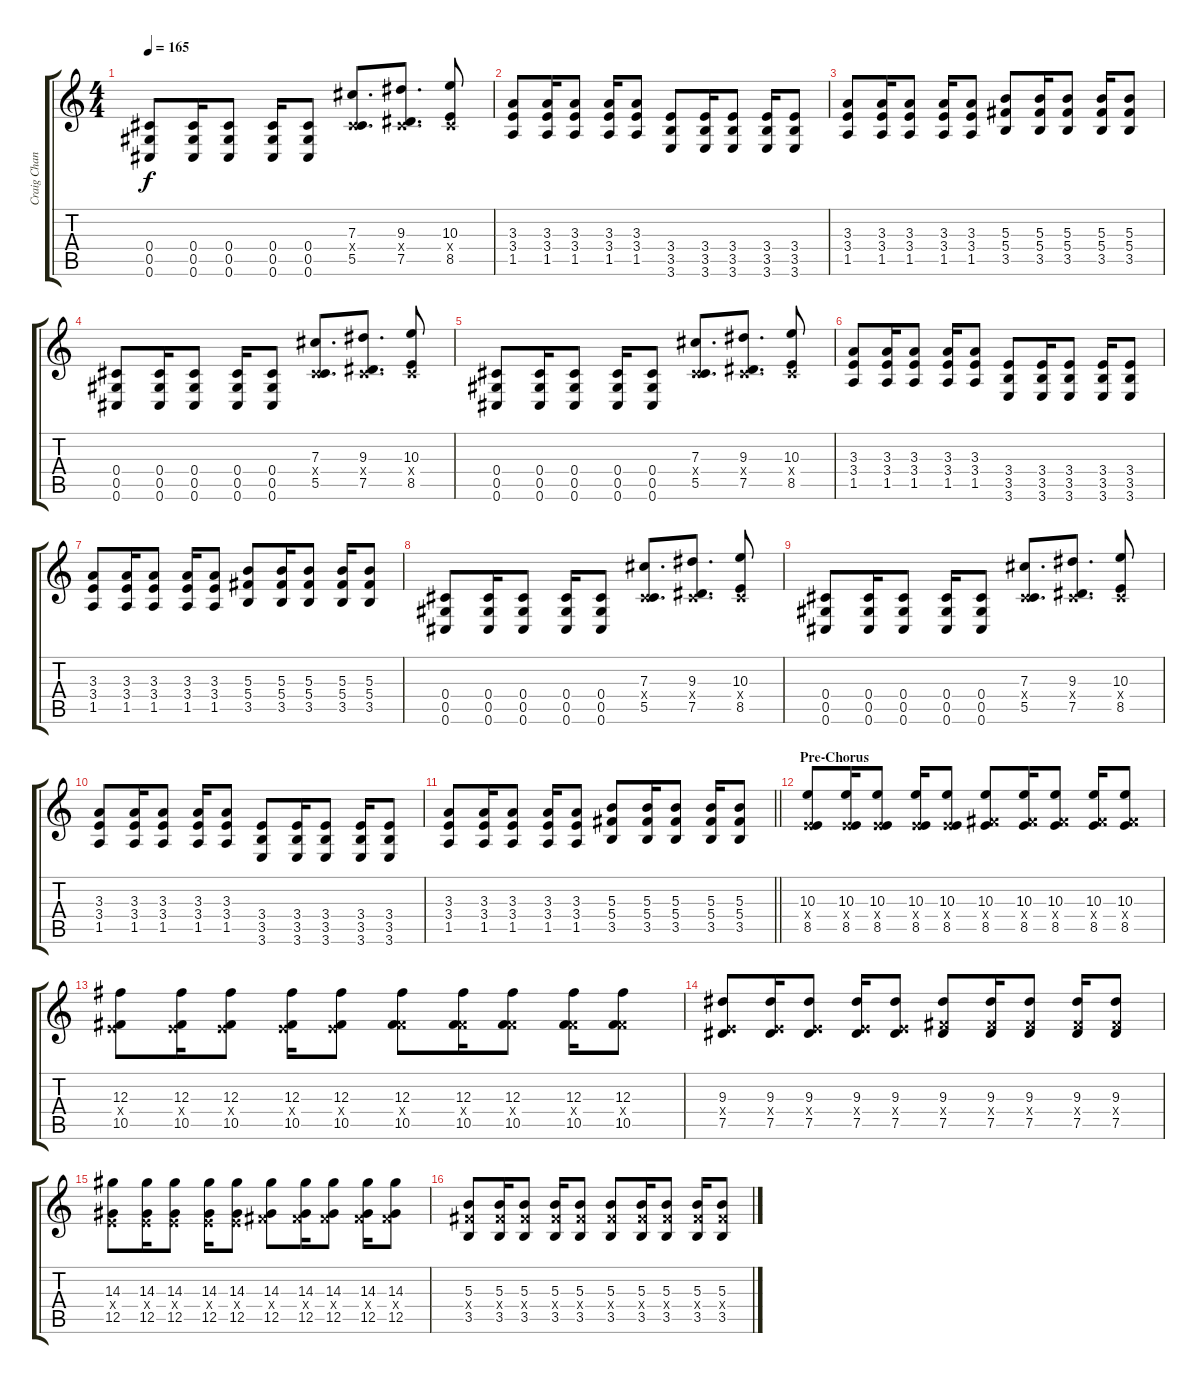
\track ("Craig Chaney" "Craig Chan") {instrument distortionguitar}
\staff {score tabs}
\tuning (Eb4 Bb3 Gb3 Db3 Ab2 Db2) {hide}
\ts (4 4)
\tempo 165
\clef g2
\ks c
(0.4 0.5 0.6).8{dy f} (0.4 0.5 0.6).16 (0.4 0.5 0.6).8 (0.4 0.5 0.6).16 (0.4 0.5 0.6).8 (7.3 0.4{x} 5.5).8{d} (9.3 0.4{x} 7.5).8{d} (10.3 0.4{x} 8.5).8 |
(3.3 3.4 1.5).8 (3.3 3.4 1.5).16 (3.3 3.4 1.5).8 (3.3 3.4 1.5).16 (3.3 3.4 1.5).8 (3.4 3.5 3.6).8 (3.4 3.5 3.6).16 (3.4 3.5 3.6).8 (3.4 3.5 3.6).16 (3.4 3.5 3.6).8 |
(3.3 3.4 1.5).8 (3.3 3.4 1.5).16 (3.3 3.4 1.5).8 (3.3 3.4 1.5).16 (3.3 3.4 1.5).8 (5.3 5.4 3.5).8 (5.3 5.4 3.5).16 (5.3 5.4 3.5).8 (5.3 5.4 3.5).16 (5.3 5.4 3.5).8 |
(0.4 0.5 0.6).8 (0.4 0.5 0.6).16 (0.4 0.5 0.6).8 (0.4 0.5 0.6).16 (0.4 0.5 0.6).8 (7.3 0.4{x} 5.5).8{d} (9.3 0.4{x} 7.5).8{d} (10.3 0.4{x} 8.5).8 |
(0.4 0.5 0.6).8 (0.4 0.5 0.6).16 (0.4 0.5 0.6).8 (0.4 0.5 0.6).16 (0.4 0.5 0.6).8 (7.3 0.4{x} 5.5).8{d} (9.3 0.4{x} 7.5).8{d} (10.3 0.4{x} 8.5).8 |
(3.3 3.4 1.5).8 (3.3 3.4 1.5).16 (3.3 3.4 1.5).8 (3.3 3.4 1.5).16 (3.3 3.4 1.5).8 (3.4 3.5 3.6).8 (3.4 3.5 3.6).16 (3.4 3.5 3.6).8 (3.4 3.5 3.6).16 (3.4 3.5 3.6).8 |
(3.3 3.4 1.5).8 (3.3 3.4 1.5).16 (3.3 3.4 1.5).8 (3.3 3.4 1.5).16 (3.3 3.4 1.5).8 (5.3 5.4 3.5).8 (5.3 5.4 3.5).16 (5.3 5.4 3.5).8 (5.3 5.4 3.5).16 (5.3 5.4 3.5).8 |
(0.4 0.5 0.6).8 (0.4 0.5 0.6).16 (0.4 0.5 0.6).8 (0.4 0.5 0.6).16 (0.4 0.5 0.6).8 (7.3 0.4{x} 5.5).8{d} (9.3 0.4{x} 7.5).8{d} (10.3 0.4{x} 8.5).8 |
(0.4 0.5 0.6).8 (0.4 0.5 0.6).16 (0.4 0.5 0.6).8 (0.4 0.5 0.6).16 (0.4 0.5 0.6).8 (7.3 0.4{x} 5.5).8{d} (9.3 0.4{x} 7.5).8{d} (10.3 0.4{x} 8.5).8 |
(3.3 3.4 1.5).8 (3.3 3.4 1.5).16 (3.3 3.4 1.5).8 (3.3 3.4 1.5).16 (3.3 3.4 1.5).8 (3.4 3.5 3.6).8 (3.4 3.5 3.6).16 (3.4 3.5 3.6).8 (3.4 3.5 3.6).16 (3.4 3.5 3.6).8 |
\barLineRight lightlight
(3.3 3.4 1.5).8 (3.3 3.4 1.5).16 (3.3 3.4 1.5).8 (3.3 3.4 1.5).16 (3.3 3.4 1.5).8 (5.3 5.4 3.5).8 (5.3 5.4 3.5).16 (5.3 5.4 3.5).8 (5.3 5.4 3.5).16 (5.3 5.4 3.5).8 |
\section ("" "Pre-Chorus")
(10.3 3.4{x} 8.5).8 (10.3 3.4{x} 8.5).16 (10.3 3.4{x} 8.5).8 (10.3 3.4{x} 8.5).16 (10.3 3.4{x} 8.5).8 (10.3 5.4{x} 8.5).8 (10.3 5.4{x} 8.5).16 (10.3 5.4{x} 8.5).8 (10.3 5.4{x} 8.5).16 (10.3 5.4{x} 8.5).8 |
(12.3 3.4{x} 10.5).8 (12.3 3.4{x} 10.5).16 (12.3 3.4{x} 10.5).8 (12.3 3.4{x} 10.5).16 (12.3 3.4{x} 10.5).8 (12.3 5.4{x} 10.5).8 (12.3 5.4{x} 10.5).16 (12.3 5.4{x} 10.5).8 (12.3 5.4{x} 10.5).16 (12.3 5.4{x} 10.5).8 |
(9.3 3.4{x} 7.5).8 (9.3 3.4{x} 7.5).16 (9.3 3.4{x} 7.5).8 (9.3 3.4{x} 7.5).16 (9.3 3.4{x} 7.5).8 (9.3 5.4{x} 7.5).8 (9.3 5.4{x} 7.5).16 (9.3 5.4{x} 7.5).8 (9.3 5.4{x} 7.5).16 (9.3 5.4{x} 7.5).8 |
(14.3 3.4{x} 12.5).8 (14.3 3.4{x} 12.5).16 (14.3 3.4{x} 12.5).8 (14.3 3.4{x} 12.5).16 (14.3 3.4{x} 12.5).8 (14.3 5.4{x} 12.5).8 (14.3 5.4{x} 12.5).16 (14.3 5.4{x} 12.5).8 (14.3 5.4{x} 12.5).16 (14.3 5.4{x} 12.5).8 |
(5.3 5.4{x} 3.5).8 (5.3 5.4{x} 3.5).16 (5.3 5.4{x} 3.5).8 (5.3 5.4{x} 3.5).16 (5.3 5.4{x} 3.5).8 (5.3 5.4{x} 3.5).8 (5.3 5.4{x} 3.5).16 (5.3 5.4{x} 3.5).8 (5.3 5.4{x} 3.5).16 (5.3 5.4{x} 3.5).8
